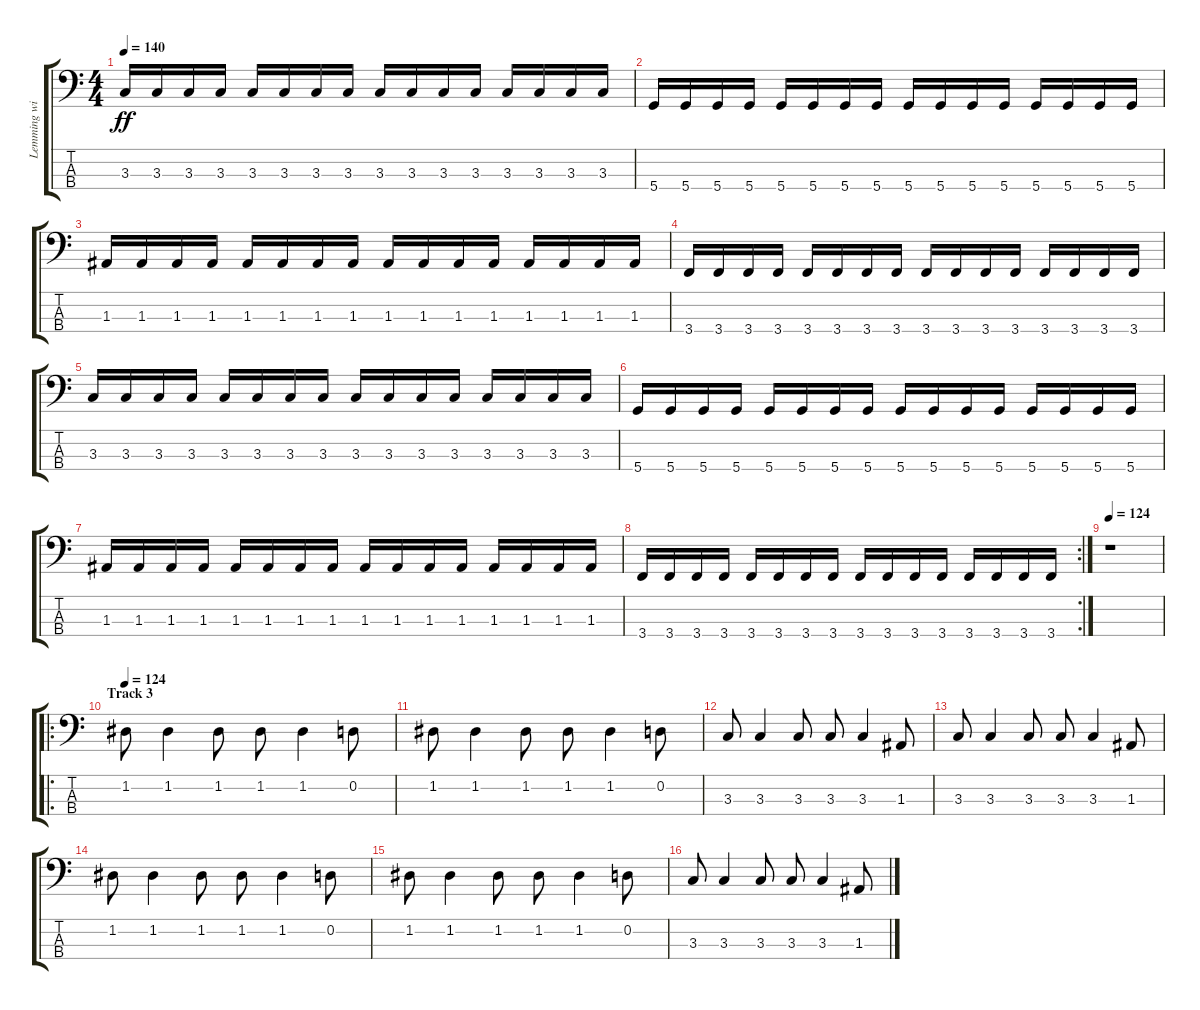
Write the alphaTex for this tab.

\track ("Lemming with Bass" "Lemming wi") {instrument electricbasspick}
\staff {score tabs}
\tuning (G2 D2 A1 D1) {hide}
\ts (4 4)
\tempo 140
\clef f4
\ks c
3.3.16{dy ff} 3.3.16 3.3.16 3.3.16 3.3.16 3.3.16 3.3.16 3.3.16 3.3.16 3.3.16 3.3.16 3.3.16 3.3.16 3.3.16 3.3.16 3.3.16 |
5.4.16 5.4.16 5.4.16 5.4.16 5.4.16 5.4.16 5.4.16 5.4.16 5.4.16 5.4.16 5.4.16 5.4.16 5.4.16 5.4.16 5.4.16 5.4.16 |
1.3.16 1.3.16 1.3.16 1.3.16 1.3.16 1.3.16 1.3.16 1.3.16 1.3.16 1.3.16 1.3.16 1.3.16 1.3.16 1.3.16 1.3.16 1.3.16 |
3.4.16 3.4.16 3.4.16 3.4.16 3.4.16 3.4.16 3.4.16 3.4.16 3.4.16 3.4.16 3.4.16 3.4.16 3.4.16 3.4.16 3.4.16 3.4.16 |
3.3.16 3.3.16 3.3.16 3.3.16 3.3.16 3.3.16 3.3.16 3.3.16 3.3.16 3.3.16 3.3.16 3.3.16 3.3.16 3.3.16 3.3.16 3.3.16 |
5.4.16 5.4.16 5.4.16 5.4.16 5.4.16 5.4.16 5.4.16 5.4.16 5.4.16 5.4.16 5.4.16 5.4.16 5.4.16 5.4.16 5.4.16 5.4.16 |
1.3.16 1.3.16 1.3.16 1.3.16 1.3.16 1.3.16 1.3.16 1.3.16 1.3.16 1.3.16 1.3.16 1.3.16 1.3.16 1.3.16 1.3.16 1.3.16 |
\rc 2
3.4.16 3.4.16 3.4.16 3.4.16 3.4.16 3.4.16 3.4.16 3.4.16 3.4.16 3.4.16 3.4.16 3.4.16 3.4.16 3.4.16 3.4.16 3.4.16 |
\tempo 124
r.1{instrument electricbasspick} |
\ro
\section ("" "Track 3")
\tempo 124
1.2.8 1.2.4 1.2.8 1.2.8 1.2.4 0.2.8 |
1.2.8 1.2.4 1.2.8 1.2.8 1.2.4 0.2.8 |
3.3.8 3.3.4 3.3.8 3.3.8 3.3.4 1.3.8 |
3.3.8 3.3.4 3.3.8 3.3.8 3.3.4 1.3.8 |
1.2.8 1.2.4 1.2.8 1.2.8 1.2.4 0.2.8 |
1.2.8 1.2.4 1.2.8 1.2.8 1.2.4 0.2.8 |
3.3.8 3.3.4 3.3.8 3.3.8 3.3.4 1.3.8
